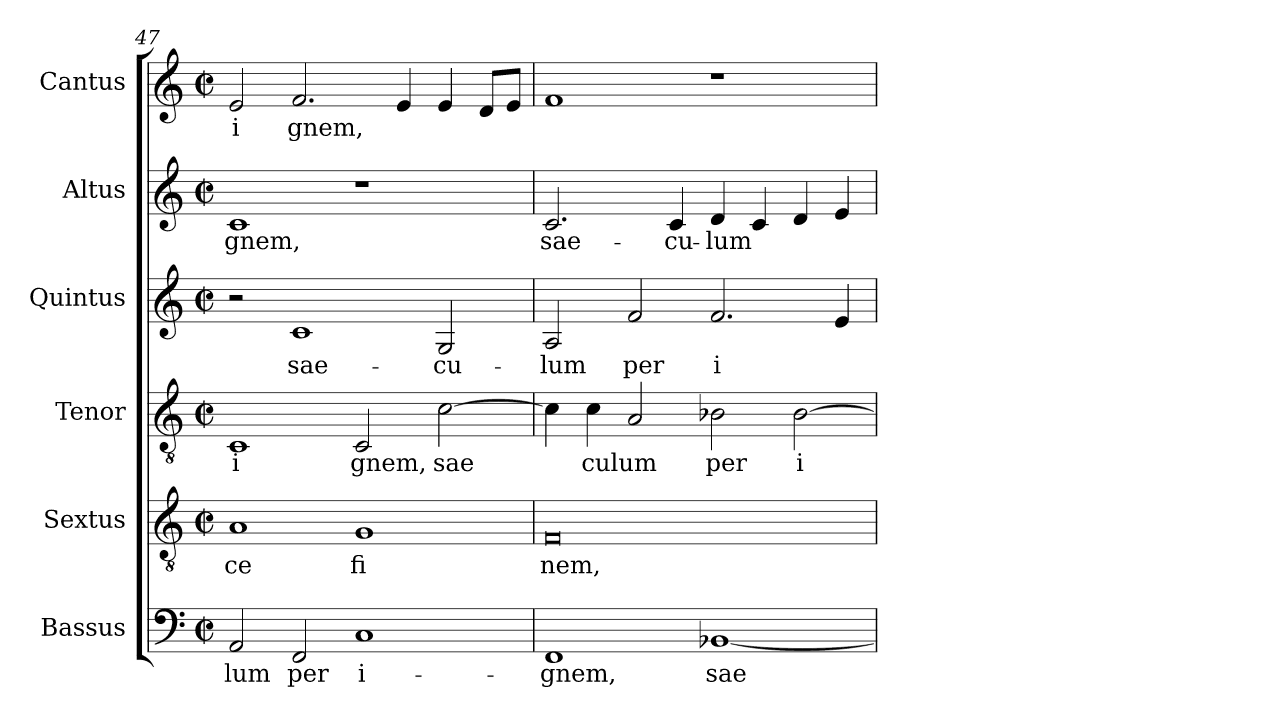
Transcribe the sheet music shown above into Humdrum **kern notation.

**kern	**text	**kern	**text	**kern	**text	**kern	**text	**kern	**text	**kern	**text
*part6	*part6	*part5	*part5	*part4	*part4	*part3	*part3	*part2	*part2	*part1	*part1
*staff6	*staff6	*staff5	*staff5	*staff4	*staff4	*staff3	*staff3	*staff2	*staff2	*staff1	*staff1
*I"Bassus	*	*I"Sextus	*	*I"Tenor	*	*I"Quintus	*	*I"Altus	*	*I"Cantus	*
*clefF4	*	*clefGv2	*	*clefGv2	*	*clefG2	*	*clefG2	*	*clefG2	*
*k[]	*	*k[]	*	*k[]	*	*k[]	*	*k[]	*	*k[]	*
*C:	*	*C:	*	*C:	*	*C:	*	*C:	*	*C:	*
*M2/2	*	*M2/2	*	*M2/2	*	*M2/2	*	*M2/2	*	*M2/2	*
*met(c|)	*	*met(c|)	*	*met(c|)	*	*met(c|)	*	*met(c|)	*	*met(c|)	*
=47	=47	=47	=47	=47	=47	=47	=47	=47	=47	=47	=47
!	!LO:LY:b:cj	!	!LO:LY:b:cj	!	!LO:LY:b:cj	!	!	!	!LO:LY:b:cj	!	!LO:LY:b:cj
2AA/	-lum	1A	ce	1C	i	2r	.	1c	-gnem,	2e/	i
!	!LO:LY:b:cj	!	!	!	!	!	!LO:LY:b:cj	!	!	!	!LO:LY:b:cj
2FF/	per	.	.	.	.	1c	sae-	.	.	2.f/	gnem,
!	!LO:LY:b:cj	!	!LO:LY:b:cj	!	!LO:LY:b:cj	!	!	!	!	!	!
1C	i-	1G	fi	2C/	gnem,	.	.	1r	.	.	.
!	!	!	!	!	!	!	!	!	!	!	!LO:LY:b:cj
.	.	.	.	.	.	.	.	.	.	4e/	.
!	!	!	!	!	!LO:LY:b:cj	!	!LO:LY:b:cj	!	!	!	!LO:LY:b:cj
.	.	.	.	[>2c\	sae	2G/	-cu-	.	.	4e/	.
!	!	!	!	!	!	!	!	!	!	!	!LO:LY:b:cj
.	.	.	.	.	.	.	.	.	.	8d/L	.
!	!	!	!	!	!	!	!	!	!	!	!LO:LY:b:cj
.	.	.	.	.	.	.	.	.	.	8e/J	.
=48	=48	=48	=48	=48	=48	=48	=48	=48	=48	=48	=48
!	!LO:LY:b:cj	!	!LO:LY:b:cj	!	!LO:LY:b:cj	!	!LO:LY:b:cj	!	!LO:LY:b:cj	!	!LO:LY:b:cj
1FF	-gnem,	0F	nem,	4c\]	.	2A/	-lum	2.c/	sae-	1f	.
!	!	!	!	!	!LO:LY:b:cj	!	!	!	!	!	!
.	.	.	.	4c\	culum	.	.	.	.	.	.
!	!	!	!	!	!LO:LY:b:cj	!	!LO:LY:b:cj	!	!	!	!
.	.	.	.	2A/	.	2f/	per	.	.	.	.
!	!	!	!	!	!	!	!	!	!LO:LY:b:cj	!	!
.	.	.	.	.	.	.	.	4c/	-cu-	.	.
!	!LO:LY:b:cj	!	!	!	!LO:LY:b:cj	!	!LO:LY:b:cj	!	!LO:LY:b:cj	!	!
[<1BB-X	sae-	.	.	2B-X\	per	2.f/	i-	4d/	-lum	1r	.
!	!	!	!	!	!	!	!	!	!LO:LY:b:cj	!	!
.	.	.	.	.	.	.	.	4c/	.	.	.
!	!	!	!	!	!LO:LY:b:cj	!	!	!	!LO:LY:b:cj	!	!
.	.	.	.	[>2B-\	i	.	.	4d/	.	.	.
!	!	!	!	!	!	!	!LO:LY:b:cj	!	!LO:LY:b:cj	!	!
.	.	.	.	.	.	4e/	--	4e/	.	.	.
=	=	=	=	=	=	=	=	=	=	=	=
*-	*-	*-	*-	*-	*-	*-	*-	*-	*-	*-	*-
